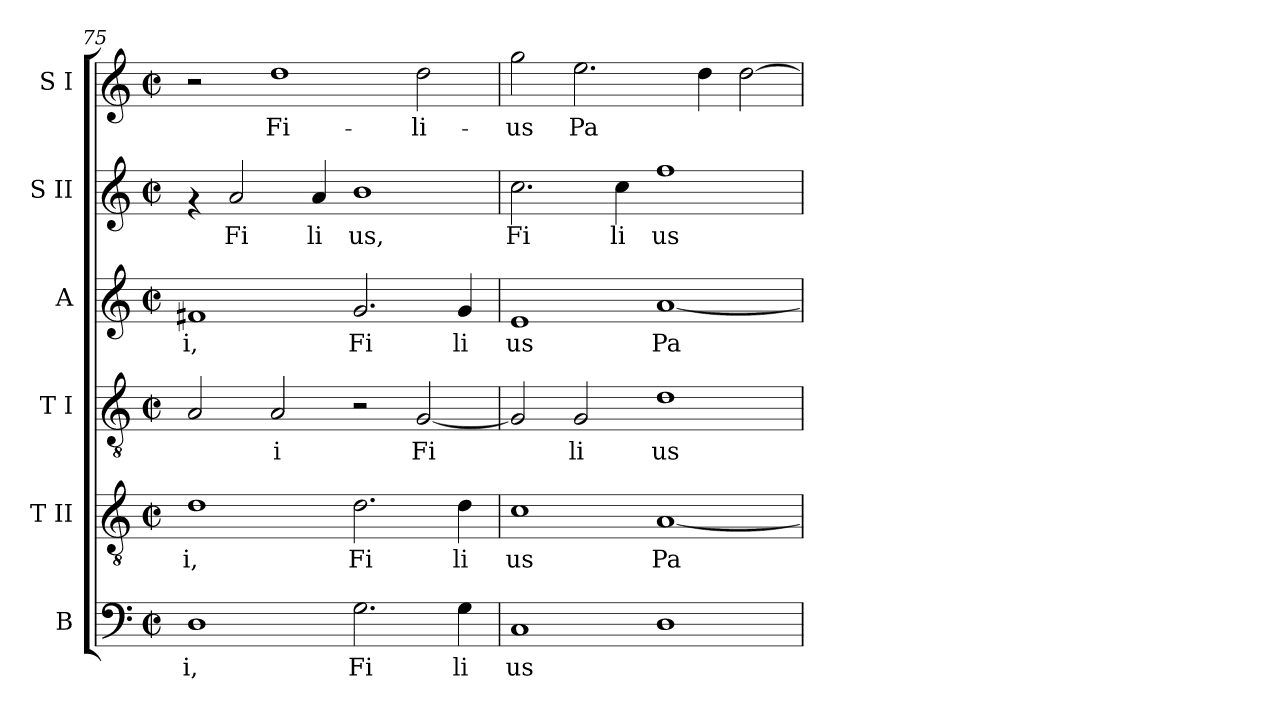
**kern	**text	**kern	**text	**kern	**text	**kern	**text	**kern	**text	**kern	**text
*part6	*part6	*part5	*part5	*part4	*part4	*part3	*part3	*part2	*part2	*part1	*part1
*staff6	*staff6	*staff5	*staff5	*staff4	*staff4	*staff3	*staff3	*staff2	*staff2	*staff1	*staff1
*I"B	*	*I"T II	*	*I"T I	*	*I"A	*	*I"S II	*	*I"S I	*
*I'B	*	*I'T II	*	*I'T I	*	*I'A	*	*I'S II	*	*I'S I	*
*clefF4	*	*clefGv2	*	*clefGv2	*	*clefG2	*	*clefG2	*	*clefG2	*
*k[]	*	*k[]	*	*k[]	*	*k[]	*	*k[]	*	*k[]	*
*C:	*	*C:	*	*C:	*	*C:	*	*C:	*	*C:	*
*M2/2	*	*M2/2	*	*M2/2	*	*M2/2	*	*M2/2	*	*M2/2	*
*met(c|)	*	*met(c|)	*	*met(c|)	*	*met(c|)	*	*met(c|)	*	*met(c|)	*
=75	=75	=75	=75	=75	=75	=75	=75	=75	=75	=75	=75
!	!LO:LY:b:cj	!	!LO:LY:b:cj	!	!LO:LY:b:cj	!	!LO:LY:b:cj	!	!	!	!
1D	i,	1d	i,	2A/	.	1f#X	i,	4rf	.	2r	.
!	!	!	!	!	!	!	!	!	!LO:LY:b:cj	!	!
.	.	.	.	.	.	.	.	2a/	Fi	.	.
!	!	!	!	!	!LO:LY:b:cj	!	!	!	!	!	!LO:LY:b:cj
.	.	.	.	2A/	i	.	.	.	.	1dd	Fi-
!	!	!	!	!	!	!	!	!	!LO:LY:b:cj	!	!
.	.	.	.	.	.	.	.	4a/	li	.	.
!	!LO:LY:b:cj	!	!LO:LY:b:cj	!	!	!	!LO:LY:b:cj	!	!LO:LY:b:cj	!	!
2.G\	Fi	2.d\	Fi	2r	.	2.g/	Fi	1b	us,	.	.
!	!	!	!	!	!LO:LY:b:cj	!	!	!	!	!	!LO:LY:b:cj
.	.	.	.	[<2G/	Fi	.	.	.	.	2dd\	-li-
!	!LO:LY:b:cj	!	!LO:LY:b:cj	!	!	!	!LO:LY:b:cj	!	!	!	!
4G\	li	4d\	li	.	.	4g/	li	.	.	.	.
=76	=76	=76	=76	=76	=76	=76	=76	=76	=76	=76	=76
!	!LO:LY:b:cj	!	!LO:LY:b:cj	!	!LO:LY:b:cj	!	!LO:LY:b:cj	!	!LO:LY:b:cj	!	!LO:LY:b:cj
1C	us	1c	us	2G/]	.	1e	us	2.cc\	Fi	2gg\	-us
!	!	!	!	!	!LO:LY:b:cj	!	!	!	!	!	!LO:LY:b:cj
.	.	.	.	2G/	li	.	.	.	.	2.ee\	Pa-
!	!	!	!	!	!	!	!	!	!LO:LY:b:cj	!	!
.	.	.	.	.	.	.	.	4cc\	li	.	.
!	!LO:LY:b:cj	!	!LO:LY:b:cj	!	!LO:LY:b:cj	!	!LO:LY:b:cj	!	!LO:LY:b:cj	!	!
1D	.	[<1A	Pa	1d	us	[<1a	Pa	1ff	us	.	.
!	!	!	!	!	!	!	!	!	!	!	!LO:LY:b:cj
.	.	.	.	.	.	.	.	.	.	4dd\	--
!	!	!	!	!	!	!	!	!	!	!	!LO:LY:b:cj
.	.	.	.	.	.	.	.	.	.	[>2dd\	--
=	=	=	=	=	=	=	=	=	=	=	=
*-	*-	*-	*-	*-	*-	*-	*-	*-	*-	*-	*-
